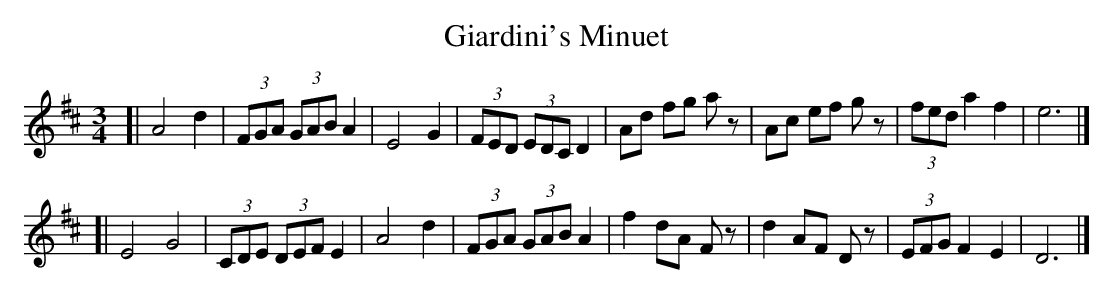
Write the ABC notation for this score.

X:1
T: Giardini's Minuet
M: 3/4
L: 1/8
K: D
[| A4 d2 | (3FGA (3GAB A2 | E4 G2 | (3FED (3EDC D2 | Ad fg az | Ac ef gz | (3fed a2 f2 | e6 |]
[| E4 G4 | (3CDE (3DEF E2 | A4 d2 | (3FGA (3GAB A2 | f2 dA Fz | d2 AF Dz | (3EFG F2 E2 | D6 |]
